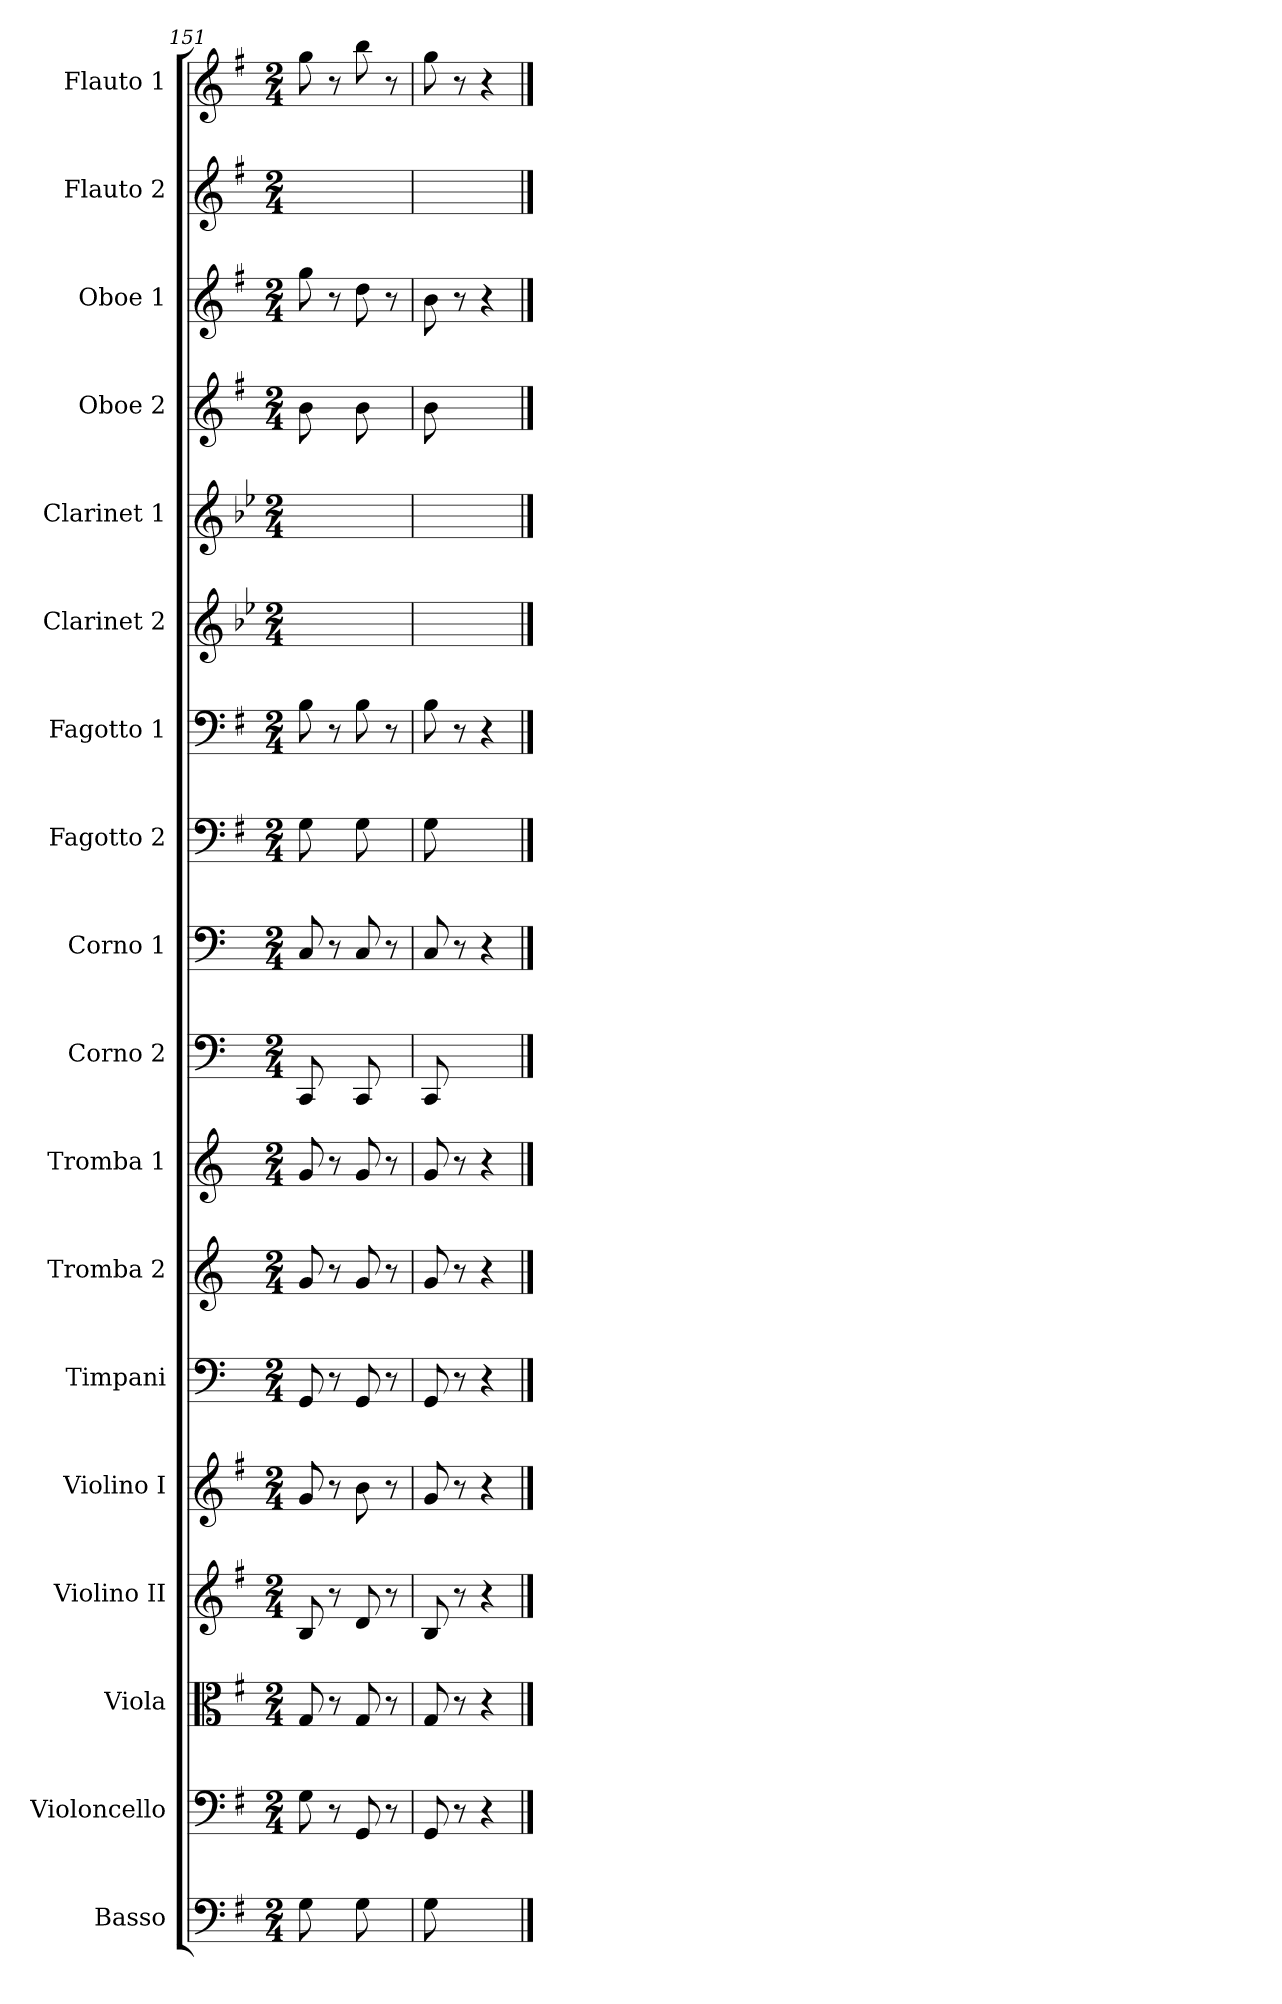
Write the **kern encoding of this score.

**kern	**kern	**kern	**kern	**kern	**kern	**kern	**kern	**kern	**kern	**kern	**kern	**kern	**kern	**kern	**kern	**kern	**kern
*part18	*part17	*part16	*part15	*part14	*part13	*part12	*part11	*part10	*part9	*part8	*part7	*part6	*part5	*part4	*part3	*part2	*part1
*staff18	*staff17	*staff16	*staff15	*staff14	*staff13	*staff12	*staff11	*staff10	*staff9	*staff8	*staff7	*staff6	*staff5	*staff4	*staff3	*staff2	*staff1
*I"Basso	*I"Violoncello	*I"Viola	*I"Violino II	*I"Violino I	*I"Timpani	*I"Tromba 2	*I"Tromba 1	*I"Corno 2	*I"Corno 1	*I"Fagotto 2	*I"Fagotto 1	*I"Clarinet 2	*I"Clarinet 1	*I"Oboe 2	*I"Oboe 1	*I"Flauto 2	*I"Flauto 1
*	*I'Vc	*I'Vla	*I'Vln	*I'Vln	*	*	*	*	*	*	*	*I'Cl	*I'Cl	*I'Ob	*I'Ob	*I'Fl	*I'Fl
*clefF4	*clefF4	*clefC3	*clefG2	*clefG2	*clefF4	*clefG2	*clefG2	*clefF4	*clefF4	*clefF4	*clefF4	*clefG2	*clefG2	*clefG2	*clefG2	*clefG2	*clefG2
*ITrd7c12	*	*	*	*	*	*ITrd1c2	*ITrd1c2	*ITrd3c5	*ITrd3c5	*	*	*ITrd2c3	*ITrd2c3	*	*	*	*
*k[f#]	*k[f#]	*k[f#]	*k[f#]	*k[f#]	*	*	*	*	*	*k[f#]	*k[f#]	*k[f#]	*k[f#]	*k[f#]	*k[f#]	*k[f#]	*k[f#]
*M2/4	*M2/4	*M2/4	*M2/4	*M2/4	*M2/4	*M2/4	*M2/4	*M2/4	*M2/4	*M2/4	*M2/4	*M2/4	*M2/4	*M2/4	*M2/4	*M2/4	*M2/4
=151	=151	=151	=151	=151	=151	=151	=151	=151	=151	=151	=151	=151	=151	=151	=151	=151	=151
8GG	8G	8G	8B	8g	8GG	8f	8f	8GGG	8GG	8G	8B	2ryy	2ryy	8b	8gg	2ryy	8gg
8ryy	8r	8r	8r	8r	8r	8r	8r	8ryy	8r	8ryy	8r	.	.	8ryy	8r	.	8r
8GG	8GG	8G	8d	8b	8GG	8f	8f	8GGG	8GG	8G	8B	.	.	8b	8dd	.	8bb
8ryy	8r	8r	8r	8r	8r	8r	8r	8ryy	8r	8ryy	8r	.	.	8ryy	8r	.	8r
=152	=152	=152	=152	=152	=152	=152	=152	=152	=152	=152	=152	=152	=152	=152	=152	=152	=152
8GG	8GG	8G	8B	8g	8GG	8f	8f	8GGG	8GG	8G	8B	2ryy	2ryy	8b	8b	2ryy	8gg
8ryy	8r	8r	8r	8r	8r	8r	8r	8ryy	8r	8ryy	8r	.	.	8ryy	8r	.	8r
4ryy	4r	4r	4r	4r	4r	4r	4r	4ryy	4r	4ryy	4r	.	.	4ryy	4r	.	4r
==	==	==	==	==	==	==	==	==	==	==	==	==	==	==	==	==	==
*-	*-	*-	*-	*-	*-	*-	*-	*-	*-	*-	*-	*-	*-	*-	*-	*-	*-
